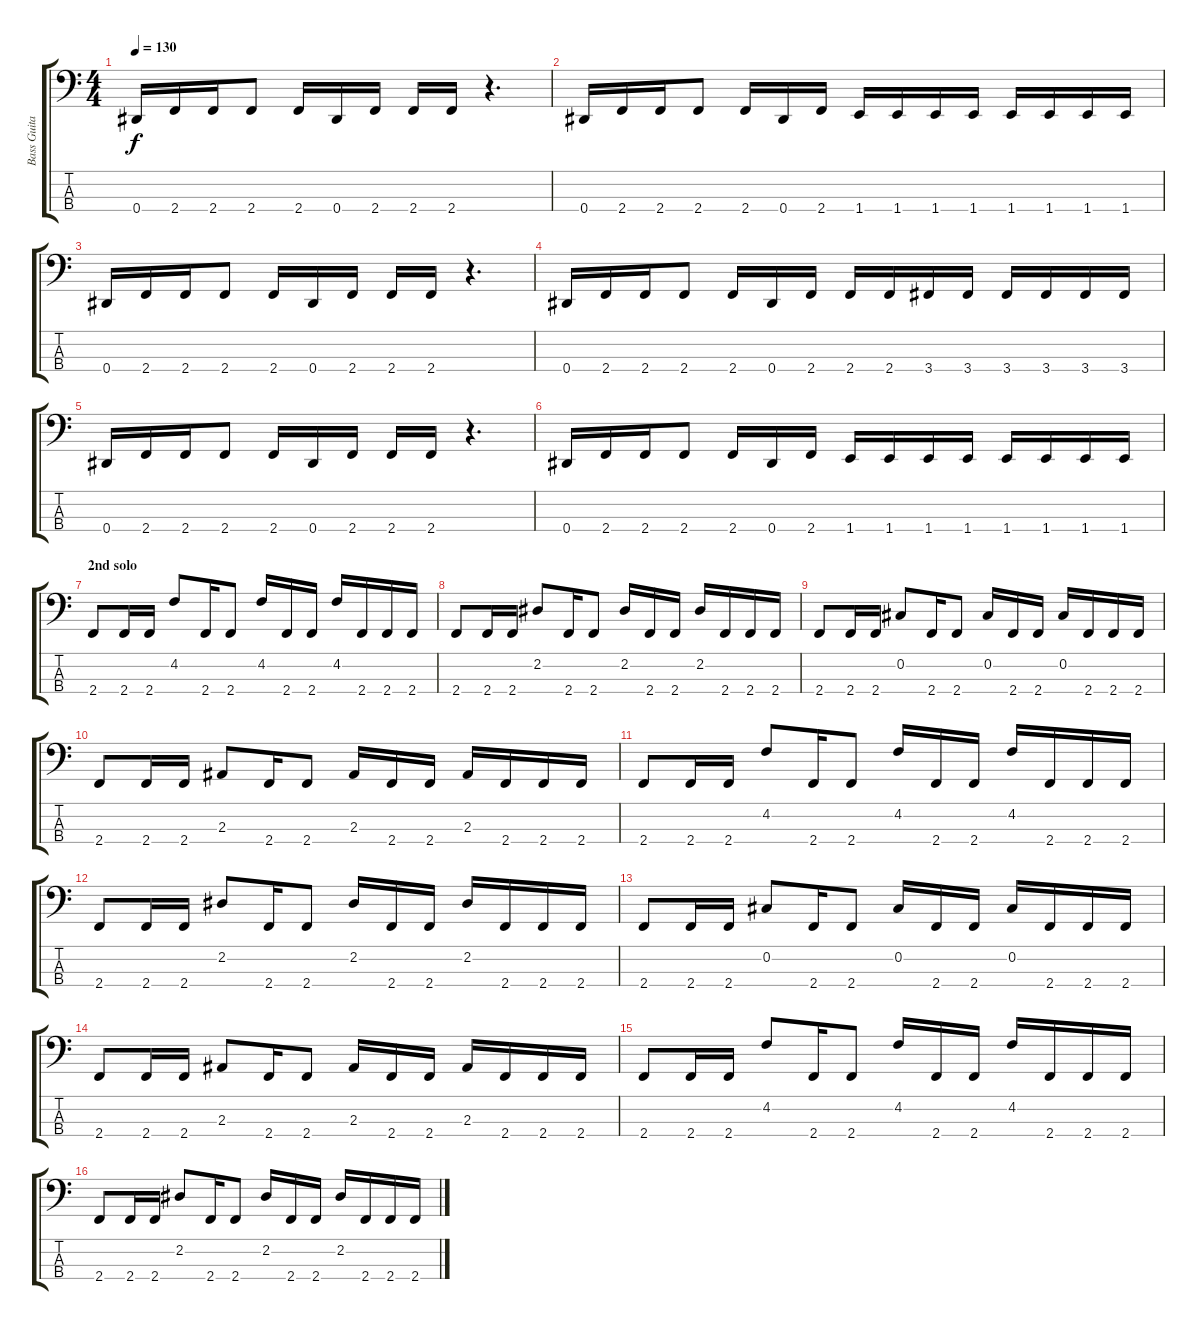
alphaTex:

\track ("Bass Guitar" "Bass Guita") {instrument electricbassfinger}
\staff {score tabs}
\tuning (Gb2 Db2 Ab1 Eb1) {hide}
\ts (4 4)
\tempo 130
\clef f4
\ks c
0.4.16{dy f} 2.4.16 2.4.16 2.4.8 2.4.16 0.4.16 2.4.16 2.4.16 2.4.16 r.4{d} |
0.4.16 2.4.16 2.4.16 2.4.8 2.4.16 0.4.16 2.4.16 1.4.16 1.4.16 1.4.16 1.4.16 1.4.16 1.4.16 1.4.16 1.4.16 |
0.4.16 2.4.16 2.4.16 2.4.8 2.4.16 0.4.16 2.4.16 2.4.16 2.4.16 r.4{d} |
0.4.16 2.4.16 2.4.16 2.4.8 2.4.16 0.4.16 2.4.16 2.4.16 2.4.16 3.4.16 3.4.16 3.4.16 3.4.16 3.4.16 3.4.16 |
0.4.16 2.4.16 2.4.16 2.4.8 2.4.16 0.4.16 2.4.16 2.4.16 2.4.16 r.4{d} |
0.4.16 2.4.16 2.4.16 2.4.8 2.4.16 0.4.16 2.4.16 1.4.16 1.4.16 1.4.16 1.4.16 1.4.16 1.4.16 1.4.16 1.4.16 |
\section ("" "2nd solo")
2.4.8 2.4.16 2.4.16 4.2.8 2.4.16 2.4.8 4.2.16 2.4.16 2.4.16 4.2.16 2.4.16 2.4.16 2.4.16 |
2.4.8 2.4.16 2.4.16 2.2.8 2.4.16 2.4.8 2.2.16 2.4.16 2.4.16 2.2.16 2.4.16 2.4.16 2.4.16 |
2.4.8 2.4.16 2.4.16 0.2.8 2.4.16 2.4.8 0.2.16 2.4.16 2.4.16 0.2.16 2.4.16 2.4.16 2.4.16 |
2.4.8 2.4.16 2.4.16 2.3.8 2.4.16 2.4.8 2.3.16 2.4.16 2.4.16 2.3.16 2.4.16 2.4.16 2.4.16 |
2.4.8 2.4.16 2.4.16 4.2.8 2.4.16 2.4.8 4.2.16 2.4.16 2.4.16 4.2.16 2.4.16 2.4.16 2.4.16 |
2.4.8 2.4.16 2.4.16 2.2.8 2.4.16 2.4.8 2.2.16 2.4.16 2.4.16 2.2.16 2.4.16 2.4.16 2.4.16 |
2.4.8 2.4.16 2.4.16 0.2.8 2.4.16 2.4.8 0.2.16 2.4.16 2.4.16 0.2.16 2.4.16 2.4.16 2.4.16 |
2.4.8 2.4.16 2.4.16 2.3.8 2.4.16 2.4.8 2.3.16 2.4.16 2.4.16 2.3.16 2.4.16 2.4.16 2.4.16 |
2.4.8 2.4.16 2.4.16 4.2.8 2.4.16 2.4.8 4.2.16 2.4.16 2.4.16 4.2.16 2.4.16 2.4.16 2.4.16 |
2.4.8 2.4.16 2.4.16 2.2.8 2.4.16 2.4.8 2.2.16 2.4.16 2.4.16 2.2.16 2.4.16 2.4.16 2.4.16
